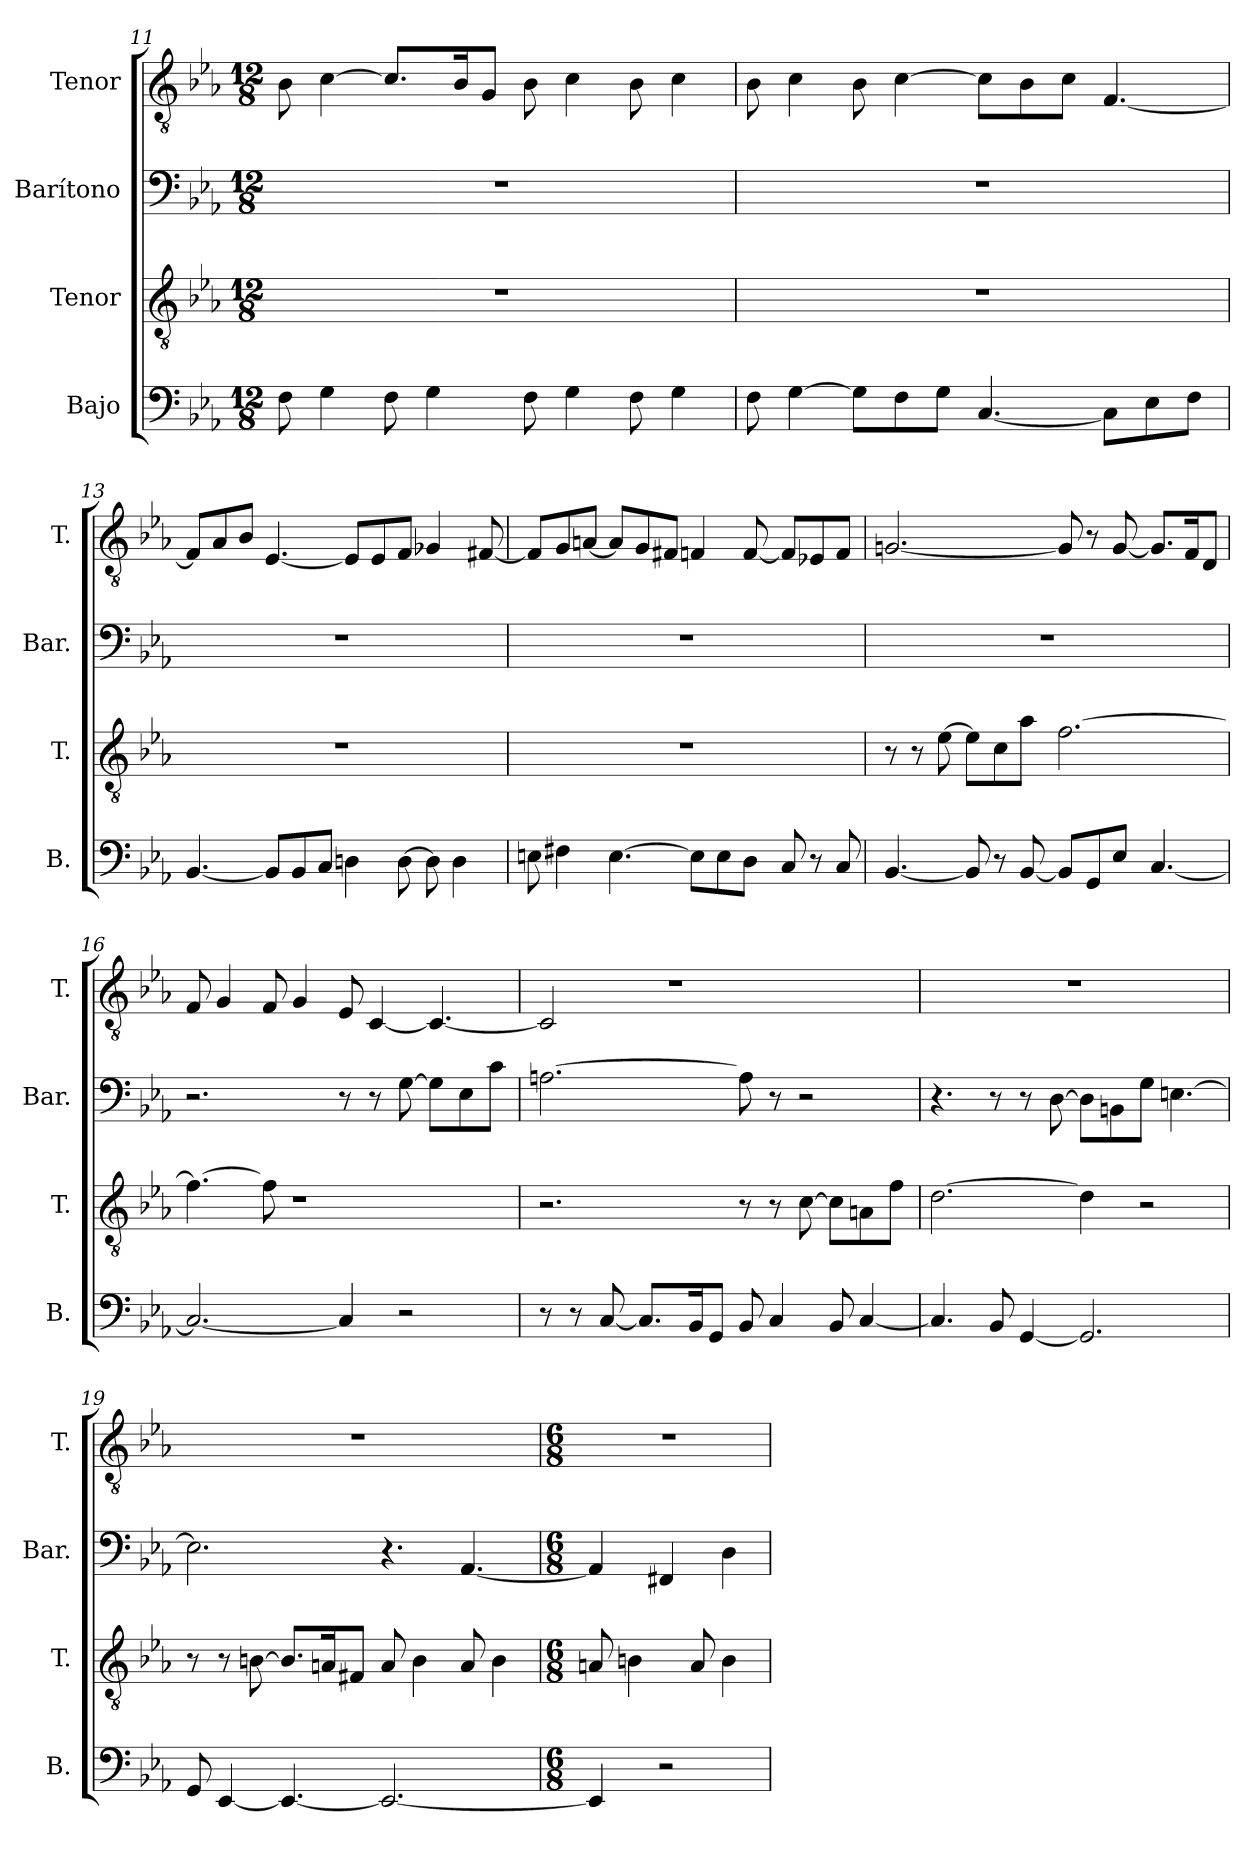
**kern	**kern	**kern	**kern
*part4	*part3	*part2	*part1
*staff4	*staff3	*staff2	*staff1
*I"Bajo	*I"Tenor	*I"Barítono	*I"Tenor
*I'B.	*I'T.	*I'Bar.	*I'T.
!!LO:PB:g=z
*clefF4	*clefGv2	*clefF4	*clefGv2
*k[b-e-a-]	*k[b-e-a-]	*k[b-e-a-]	*k[b-e-a-]
*M12/8	*M12/8	*M12/8	*M12/8
=11	=11	=11	=11
8F\	1.r	1.r	8B-\
4G\	.	.	[4c\
8F\	.	.	8.c/L]
4G\	.	.	.
.	.	.	16B-/K
.	.	.	8G/J
8F\	.	.	8B-\
4G\	.	.	4c\
8F\	.	.	8B-\
4G\	.	.	4c\
=12	=12	=12	=12
8F\	1.r	1.r	8B-\
[4G\	.	.	4c\
8G\L]	.	.	8B-\
8F\	.	.	[4c\
8G\J	.	.	.
[4.C/	.	.	8c\L]
.	.	.	8B-\
.	.	.	8c\J
8C\L]	.	.	[4.F/
8E-\	.	.	.
8F\J	.	.	.
=13	=13	=13	=13
[4.BB-/	1.r	1.r	8F/L]
.	.	.	8A-/
.	.	.	8B-/J
8BB-/L]	.	.	[4.E-/
8BB-/	.	.	.
8C/J	.	.	.
4Dn\	.	.	8E-/L]
.	.	.	8E-/
[8D\	.	.	8F/J
8D\]	.	.	4G-X/
4D\	.	.	.
.	.	.	[8F#X/
!!LO:LB:g=z
=14	=14	=14	=14
8En\	1.r	1.r	8F#/L]
4F#X\	.	.	8G/
.	.	.	[8An/J
[4.E\	.	.	8A/L]
.	.	.	8G/
.	.	.	8F#X/J
8E\L]	.	.	4Fn/
8E\	.	.	.
8D\J	.	.	[8F/
8C/	.	.	8F/L]
8r	.	.	8E-X/
8C/	.	.	8F/J
=15	=15	=15	=15
[4.BB-/	8r	1.r	[2.Gn/
.	8r	.	.
.	[8e-\	.	.
8BB-/]	8e-\L]	.	.
8r	8c\	.	.
[8BB-/	8a-\J	.	.
8BB-/L]	[2.f\	.	8G/]
8GG/	.	.	8r
8E-/J	.	.	[8G/
[4.C/	.	.	8.G/L]
.	.	.	16F/K
.	.	.	8D/J
=16	=16	=16	=16
2.C/_	4.f\_	2.r	8F/
.	.	.	4G/
.	8f\]	.	8F/
.	1r	.	4G/
4C/]	.	8r	8E-/
.	.	8r	[4C/
2r	.	[8G\	.
.	.	8G\L]	4.C/_
.	.	8E-\	.
.	.	8c\J	.
!!LO:LB:g=z
=17	=17	=17	=17
8r	2.r	[2.An\	2C/]
8r	.	.	.
[8C/	.	.	.
8.C/L]	.	.	.
.	.	.	1r
16BB-/K	.	.	.
8GG/J	.	.	.
8BB-/	8r	8A\]	.
4C/	8r	8r	.
.	[8c\	2r	.
8BB-/	8c\L]	.	.
[4C/	8An\	.	.
.	8f\J	.	.
=18	=18	=18	=18
4.C/]	[2.d\	4.r	1.r
8BB-/	.	8r	.
[4GG/	.	8r	.
.	.	[8D\	.
2.GG/]	4d\]	8D\L]	.
.	.	8BBn\	.
.	2r	8G\J	.
.	.	[4.En\	.
=19	=19	=19	=19
8GG/	8r	2.E\]	1.r
[4EE-/	8r	.	.
.	[8Bn\	.	.
4.EE-/_	8.B/L]	.	.
.	16An/K	.	.
.	8F#X/J	.	.
2.EE-/_	8A/	4.r	.
.	4B\	.	.
.	8A/	[4.AA-/	.
.	4B\	.	.
!!LO:PB:g=z
=20	=20	=20	=20
*M6/8	*M6/8	*M6/8	*M6/8
4EE-/]	8An/	4AA-/]	2.r
.	4Bn\	.	.
2r	.	4FF#X/	.
.	8A/	.	.
.	4B\	4D\	.
=	=	=	=
*-	*-	*-	*-
